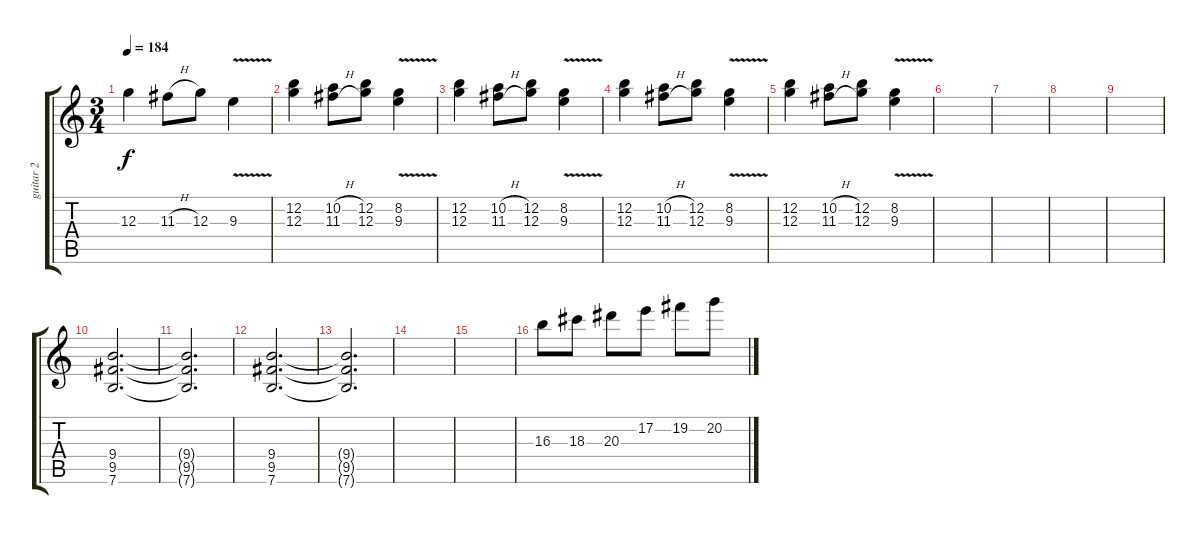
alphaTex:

\track ("guitar 2" "guitar 2") {instrument overdrivenguitar}
\staff {score tabs}
\tuning (E4 B3 G3 D3 A2 E2) {hide}
\ts (3 4)
\tempo 184
\clef g2
\ks c
12.3.4{dy f} 11.3{h}.8 12.3.8 9.3{v}.4 |
(12.2 12.3).4 (10.2{h} 11.3{h}).8 (12.2 12.3).8 (8.2 9.3{v}).4 |
(12.2 12.3).4 (10.2{h} 11.3{h}).8 (12.2 12.3).8 (8.2 9.3{v}).4 |
(12.2 12.3).4 (10.2{h} 11.3{h}).8 (12.2 12.3).8 (8.2 9.3{v}).4 |
(12.2 12.3).4 (10.2{h} 11.3{h}).8 (12.2 12.3).8 (8.2 9.3{v}).4 |
|
|
|
|
(9.4 9.5 7.6).2{d} |
(9.4{t} 9.5{t} 7.6{t}).2{d} |
(9.4 9.5 7.6).2{d} |
(9.4{t} 9.5{t} 7.6{t}).2{d} |
|
|
16.3.8 18.3.8 20.3.8 17.2.8 19.2.8 20.2.8
